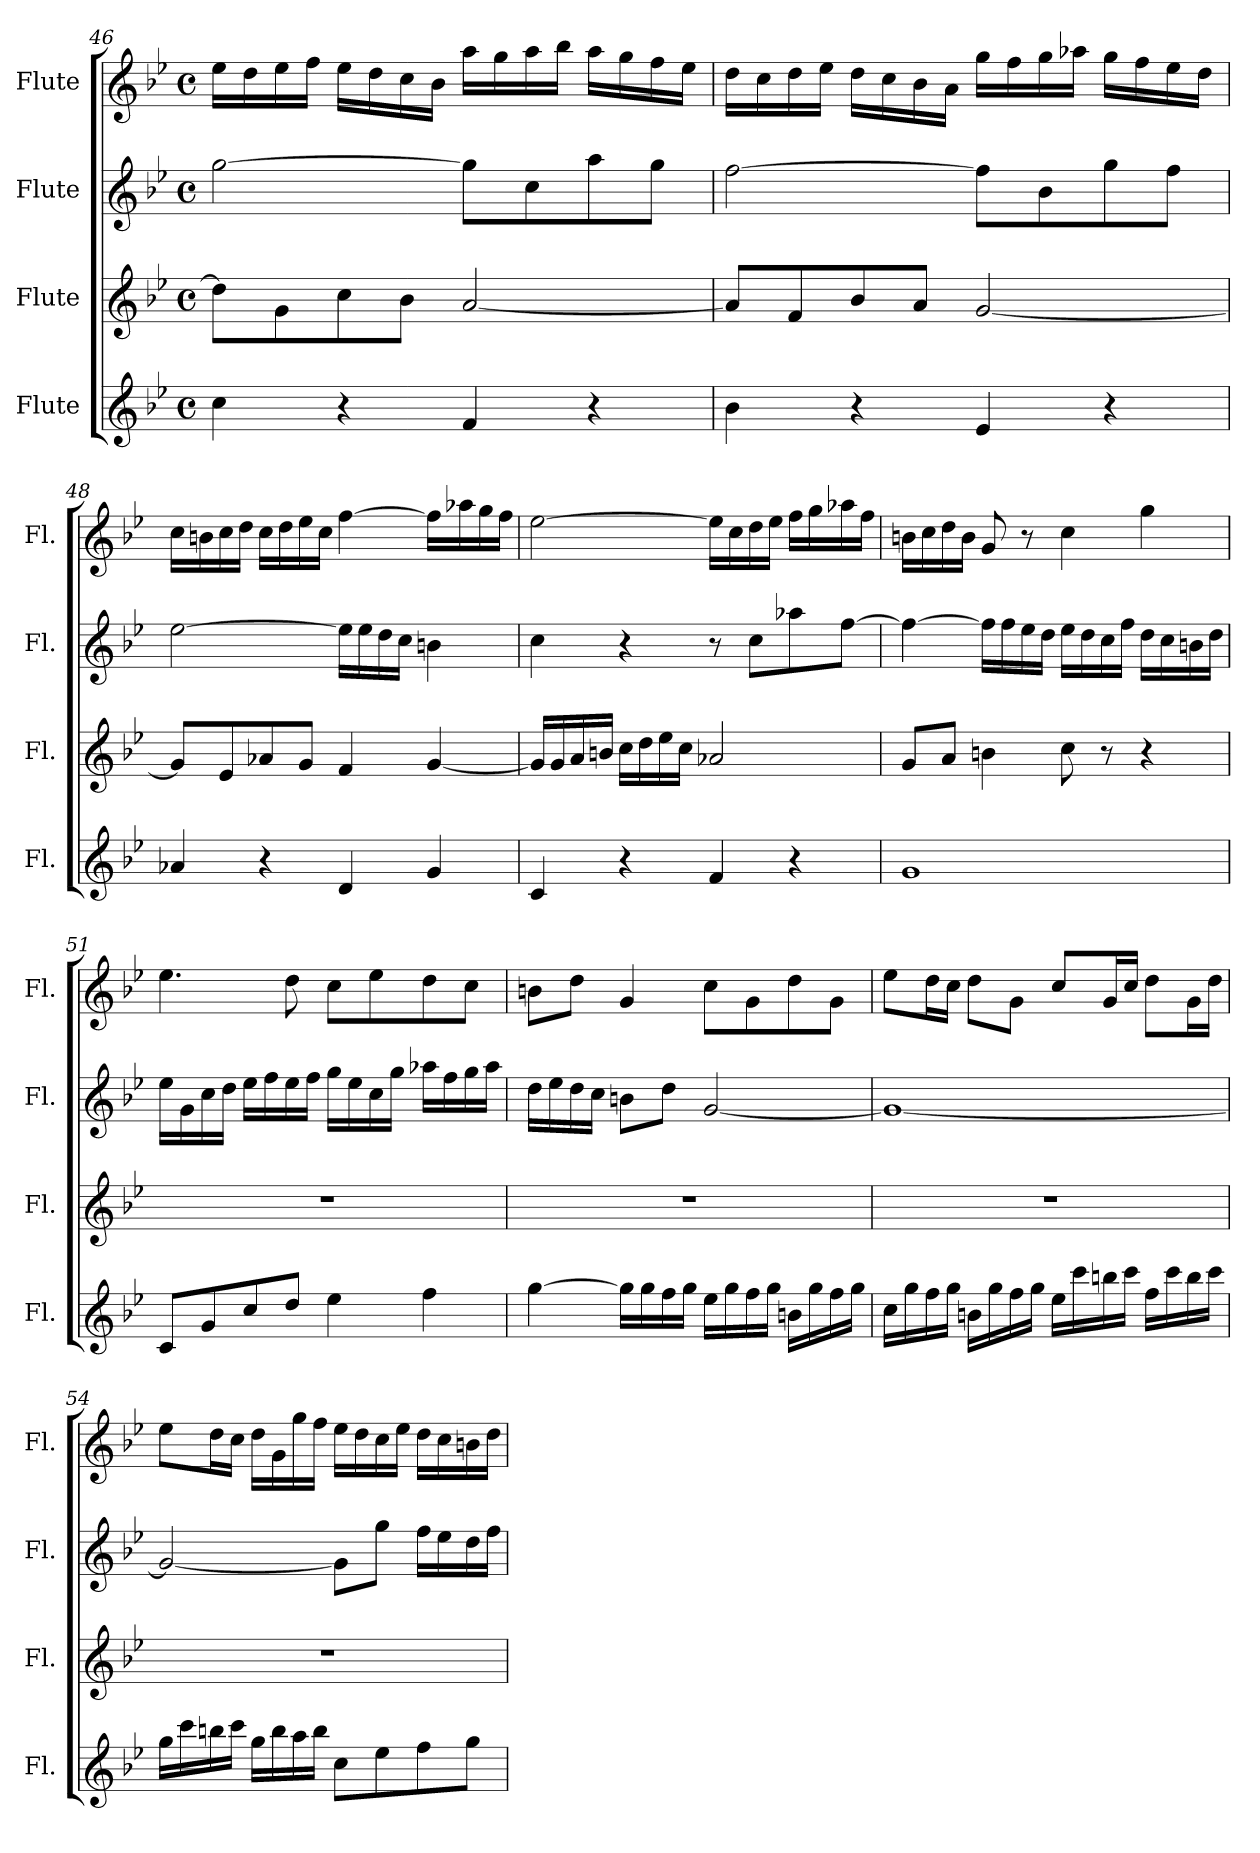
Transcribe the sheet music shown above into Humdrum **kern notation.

**kern	**kern	**kern	**kern
*part4	*part3	*part2	*part1
*staff4	*staff3	*staff2	*staff1
*I"Flute	*I"Flute	*I"Flute	*I"Flute
*I'Fl.	*I'Fl.	*I'Fl.	*I'Fl.
!!LO:PB:g=z
*clefG2	*clefG2	*clefG2	*clefG2
*k[b-e-]	*k[b-e-]	*k[b-e-]	*k[b-e-]
*M4/4	*M4/4	*M4/4	*M4/4
*met(c)	*met(c)	*met(c)	*met(c)
=46	=46	=46	=46
4cc\	8dd\L]	[2gg\	16ee-\LL
.	.	.	16dd\
.	8g\	.	16ee-\
.	.	.	16ff\JJ
4r	8cc\	.	16ee-\LL
.	.	.	16dd\
.	8b-\J	.	16cc\
.	.	.	16b-\JJ
4f/	[2a/	8gg\L]	16aa\LL
.	.	.	16gg\
.	.	8cc\	16aa\
.	.	.	16bb-\JJ
4r	.	8aa\	16aa\LL
.	.	.	16gg\
.	.	8gg\J	16ff\
.	.	.	16ee-\JJ
=47	=47	=47	=47
4b-\	8a/L]	[2ff\	16dd\LL
.	.	.	16cc\
.	8f/	.	16dd\
.	.	.	16ee-\JJ
4r	8b-/	.	16dd\LL
.	.	.	16cc\
.	8a/J	.	16b-\
.	.	.	16a\JJ
4e-/	[2g/	8ff\L]	16gg\LL
.	.	.	16ff\
.	.	8b-\	16gg\
.	.	.	16aa-X\JJ
4r	.	8gg\	16gg\LL
.	.	.	16ff\
.	.	8ff\J	16ee-\
.	.	.	16dd\JJ
!!LO:LB:g=z
=48	=48	=48	=48
4a-X/	8g/L]	[2ee-\	16cc\LL
.	.	.	16bn\
.	8e-/	.	16cc\
.	.	.	16dd\JJ
4r	8a-X/	.	16cc\LL
.	.	.	16dd\
.	8g/J	.	16ee-\
.	.	.	16cc\JJ
4d/	4f/	16ee-\LL]	[4ff\
.	.	16ee-\	.
.	.	16dd\	.
.	.	16cc\JJ	.
4g/	[4g/	4bn\	16ff\LL]
.	.	.	16aa-X\
.	.	.	16gg\
.	.	.	16ff\JJ
=49	=49	=49	=49
4c/	16g/LL]	4cc\	[2ee-\
.	16g/	.	.
.	16a/	.	.
.	16bn/JJ	.	.
4r	16cc\LL	4r	.
.	16dd\	.	.
.	16ee-\	.	.
.	16cc\JJ	.	.
4f/	2a-X/	8r	16ee-\LL]
.	.	.	16cc\
.	.	8cc\L	16dd\
.	.	.	16ee-\JJ
4r	.	8aa-X\	16ff\LL
.	.	.	16gg\
.	.	[8ff\J	16aa-X\
.	.	.	16ff\JJ
!!LO:LB:g=z
=50	=50	=50	=50
1g	8g/L	4ff\_	16bn\LL
.	.	.	16cc\
.	8a/J	.	16dd\
.	.	.	16b\JJ
.	4bn\	16ff\LL]	8g/
.	.	16ff\	.
.	.	16ee-\	8r
.	.	16dd\JJ	.
.	8cc\	16ee-\LL	4cc\
.	.	16dd\	.
.	8r	16cc\	.
.	.	16ff\JJ	.
.	4r	16dd\LL	4gg\
.	.	16cc\	.
.	.	16bn\	.
.	.	16dd\JJ	.
=51	=51	=51	=51
8c/L	1r	16ee-\LL	4.ee-\
.	.	16g\	.
8g/	.	16cc\	.
.	.	16dd\JJ	.
8cc/	.	16ee-\LL	.
.	.	16ff\	.
8dd/J	.	16ee-\	8dd\
.	.	16ff\JJ	.
4ee-\	.	16gg\LL	8cc\L
.	.	16ee-\	.
.	.	16cc\	8ee-\
.	.	16gg\JJ	.
4ff\	.	16aa-X\LL	8dd\
.	.	16ff\	.
.	.	16gg\	8cc\J
.	.	16aa-\JJ	.
!!LO:PB:g=z
=52	=52	=52	=52
[4gg\	1r	16dd\LL	8bn\L
.	.	16ee-\	.
.	.	16dd\	8dd\J
.	.	16cc\JJ	.
16gg\LL]	.	8bn\L	4g/
16gg\	.	.	.
16ff\	.	8dd\J	.
16gg\JJ	.	.	.
16ee-\LL	.	[2g/	8cc\L
16gg\	.	.	.
16ff\	.	.	8g\
16gg\JJ	.	.	.
16bn\LL	.	.	8dd\
16gg\	.	.	.
16ff\	.	.	8g\J
16gg\JJ	.	.	.
=53	=53	=53	=53
16cc\LL	1r	1g_	8ee-\L
16gg\	.	.	.
16ff\	.	.	16dd\L
16gg\JJ	.	.	16cc\JJ
16bn\LL	.	.	8dd\L
16gg\	.	.	.
16ff\	.	.	8g\J
16gg\JJ	.	.	.
16ee-\LL	.	.	8cc/L
16ccc\	.	.	.
16bbn\	.	.	16g/L
16ccc\JJ	.	.	16cc/JJ
16ff\LL	.	.	8dd\L
16ccc\	.	.	.
16bb\	.	.	16g\L
16ccc\JJ	.	.	16dd\JJ
!!LO:LB:g=z
=54	=54	=54	=54
16gg\LL	1r	2g/_	8ee-\L
16ccc\	.	.	.
16bbn\	.	.	16dd\L
16ccc\JJ	.	.	16cc\JJ
16gg\LL	.	.	16dd\LL
16bb\	.	.	16g\
16aa\	.	.	16gg\
16bb\JJ	.	.	16ff\JJ
8cc\L	.	8g\L]	16ee-\LL
.	.	.	16dd\
8ee-\	.	8gg\J	16cc\
.	.	.	16ee-\JJ
8ff\	.	16ff\LL	16dd\LL
.	.	16ee-\	16cc\
8gg\J	.	16dd\	16bn\
.	.	16ff\JJ	16dd\JJ
=	=	=	=
*-	*-	*-	*-
